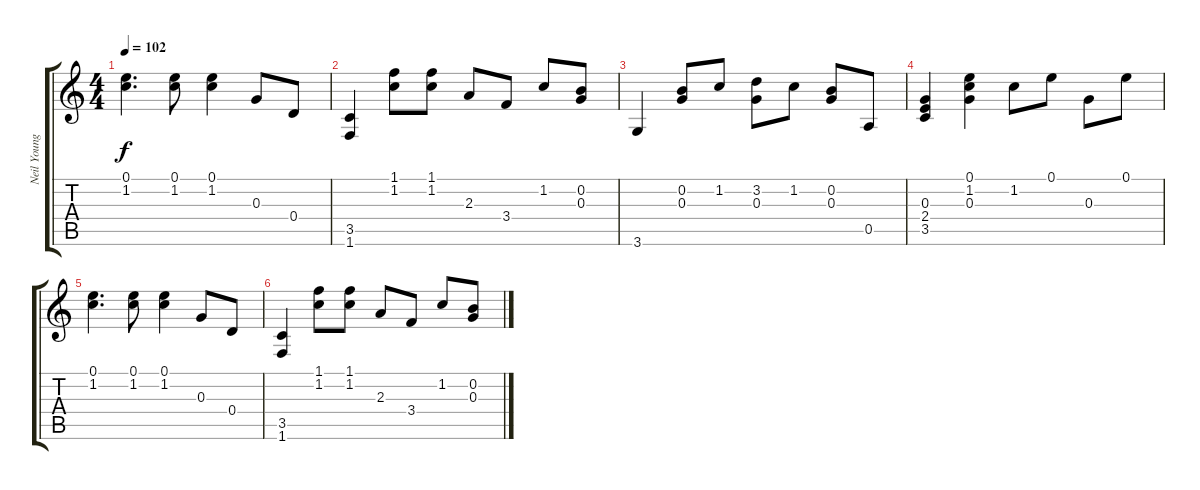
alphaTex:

\track ("Neil Young - Electric Guitar" "Neil Young") {instrument overdrivenguitar}
\staff {score tabs}
\tuning (E4 B3 G3 D3 A2 E2) {hide}
\ts (4 4)
\tempo 102
\clef g2
\ks c
(0.1 1.2).4{d dy f} (0.1 1.2).8 (0.1 1.2).4 0.3.8 0.4.8 |
(3.5 1.6).4 (1.1 1.2).8 (1.1 1.2).8 2.3.8 3.4.8 1.2.8 (0.2 0.3).8 |
3.6.4 (0.2 0.3).8 1.2.8 (3.2 0.3).8 1.2.8 (0.2 0.3).8 0.5.8 |
(0.3 2.4 3.5).4 (0.1 1.2 0.3).4 1.2.8 0.1.8 0.3.8 0.1.8 |
(0.1 1.2).4{d} (0.1 1.2).8 (0.1 1.2).4 0.3.8 0.4.8 |
(3.5 1.6).4 (1.1 1.2).8 (1.1 1.2).8 2.3.8 3.4.8 1.2.8 (0.2 0.3).8
